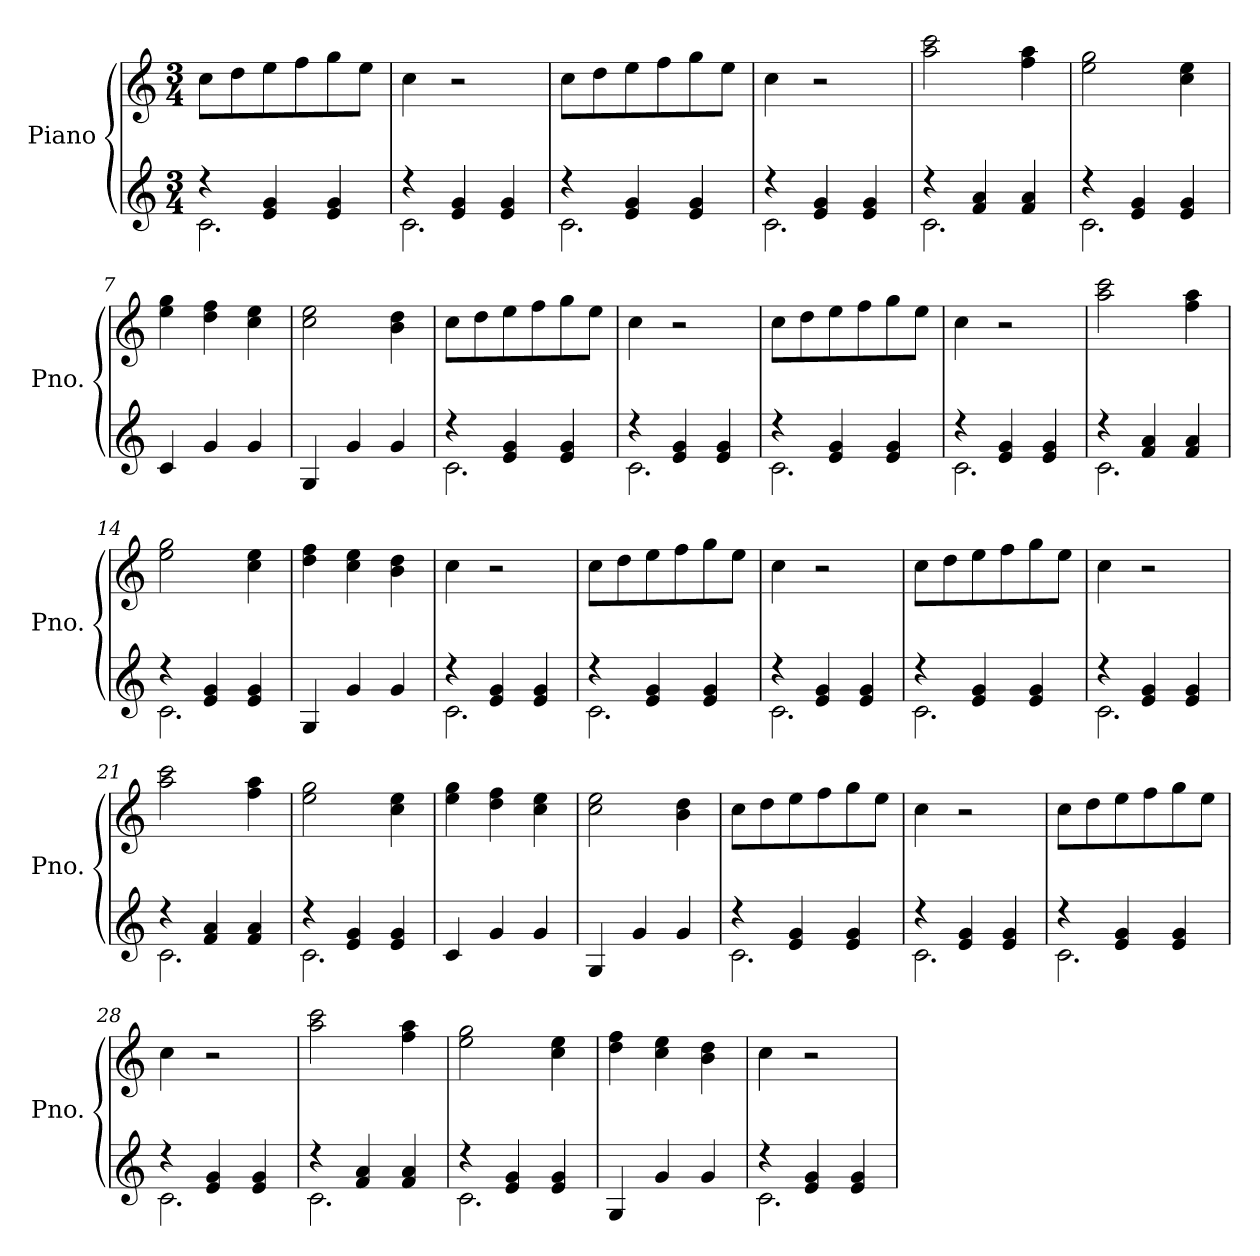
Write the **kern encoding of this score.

**kern	**kern
*part1	*part1
*staff2	*staff1
*I"Piano	*
*I'Pno.	*
*clefG2	*clefG2
*k[]	*k[]
*M3/4	*M3/4
=1	=1
*^	*
4r	2.c\	8cc\L
.	.	8dd\
4e/ 4g/	.	8ee\
.	.	8ff\
4e/ 4g/	.	8gg\
.	.	8ee\J
=2	=2	=2
4r	2.c\	4cc\
4e/ 4g/	.	2r
4e/ 4g/	.	.
=3	=3	=3
4r	2.c\	8cc\L
.	.	8dd\
4e/ 4g/	.	8ee\
.	.	8ff\
4e/ 4g/	.	8gg\
.	.	8ee\J
=4	=4	=4
4r	2.c\	4cc\
4e/ 4g/	.	2r
4e/ 4g/	.	.
=5	=5	=5
4r	2.c\	2aa\ 2ccc\
4f/ 4a/	.	.
4f/ 4a/	.	4ff\ 4aa\
=6	=6	=6
4r	2.c\	2ee\ 2gg\
4e/ 4g/	.	.
4e/ 4g/	.	4cc\ 4ee\
*v	*v	*
=7	=7
4c/	4ee\ 4gg\
4g/	4dd\ 4ff\
4g/	4cc\ 4ee\
=8	=8
4G/	2cc\ 2ee\
4g/	.
4g/	4b\ 4dd\
=9	=9
*^	*
4r	2.c\	8cc\L
.	.	8dd\
4e/ 4g/	.	8ee\
.	.	8ff\
4e/ 4g/	.	8gg\
.	.	8ee\J
!!LO:LB:g=z
=10	=10	=10
4r	2.c\	4cc\
4e/ 4g/	.	2r
4e/ 4g/	.	.
=11	=11	=11
4r	2.c\	8cc\L
.	.	8dd\
4e/ 4g/	.	8ee\
.	.	8ff\
4e/ 4g/	.	8gg\
.	.	8ee\J
=12	=12	=12
4r	2.c\	4cc\
4e/ 4g/	.	2r
4e/ 4g/	.	.
=13	=13	=13
4r	2.c\	2aa\ 2ccc\
4f/ 4a/	.	.
4f/ 4a/	.	4ff\ 4aa\
=14	=14	=14
4r	2.c\	2ee\ 2gg\
4e/ 4g/	.	.
4e/ 4g/	.	4cc\ 4ee\
*v	*v	*
=15	=15
4G/	4dd\ 4ff\
4g/	4cc\ 4ee\
4g/	4b\ 4dd\
=16	=16
*^	*
4r	2.c\	4cc\
4e/ 4g/	.	2r
4e/ 4g/	.	.
=17	=17	=17
4r	2.c\	8cc\L
.	.	8dd\
4e/ 4g/	.	8ee\
.	.	8ff\
4e/ 4g/	.	8gg\
.	.	8ee\J
=18	=18	=18
4r	2.c\	4cc\
4e/ 4g/	.	2r
4e/ 4g/	.	.
=19	=19	=19
4r	2.c\	8cc\L
.	.	8dd\
4e/ 4g/	.	8ee\
.	.	8ff\
4e/ 4g/	.	8gg\
.	.	8ee\J
!!LO:LB:g=z
=20	=20	=20
4r	2.c\	4cc\
4e/ 4g/	.	2r
4e/ 4g/	.	.
=21	=21	=21
4r	2.c\	2aa\ 2ccc\
4f/ 4a/	.	.
4f/ 4a/	.	4ff\ 4aa\
=22	=22	=22
4r	2.c\	2ee\ 2gg\
4e/ 4g/	.	.
4e/ 4g/	.	4cc\ 4ee\
*v	*v	*
=23	=23
4c/	4ee\ 4gg\
4g/	4dd\ 4ff\
4g/	4cc\ 4ee\
=24	=24
4G/	2cc\ 2ee\
4g/	.
4g/	4b\ 4dd\
=25	=25
*^	*
4r	2.c\	8cc\L
.	.	8dd\
4e/ 4g/	.	8ee\
.	.	8ff\
4e/ 4g/	.	8gg\
.	.	8ee\J
=26	=26	=26
4r	2.c\	4cc\
4e/ 4g/	.	2r
4e/ 4g/	.	.
=27	=27	=27
4r	2.c\	8cc\L
.	.	8dd\
4e/ 4g/	.	8ee\
.	.	8ff\
4e/ 4g/	.	8gg\
.	.	8ee\J
=28	=28	=28
4r	2.c\	4cc\
4e/ 4g/	.	2r
4e/ 4g/	.	.
=29	=29	=29
4r	2.c\	2aa\ 2ccc\
4f/ 4a/	.	.
4f/ 4a/	.	4ff\ 4aa\
!!LO:LB:g=z
=30	=30	=30
4r	2.c\	2ee\ 2gg\
4e/ 4g/	.	.
4e/ 4g/	.	4cc\ 4ee\
*v	*v	*
=31	=31
4G/	4dd\ 4ff\
4g/	4cc\ 4ee\
4g/	4b\ 4dd\
=32	=32
*^	*
4r	2.c\	4cc\
4e/ 4g/	.	2r
4e/ 4g/	.	.
*v	*v	*
=	=
*-	*-
